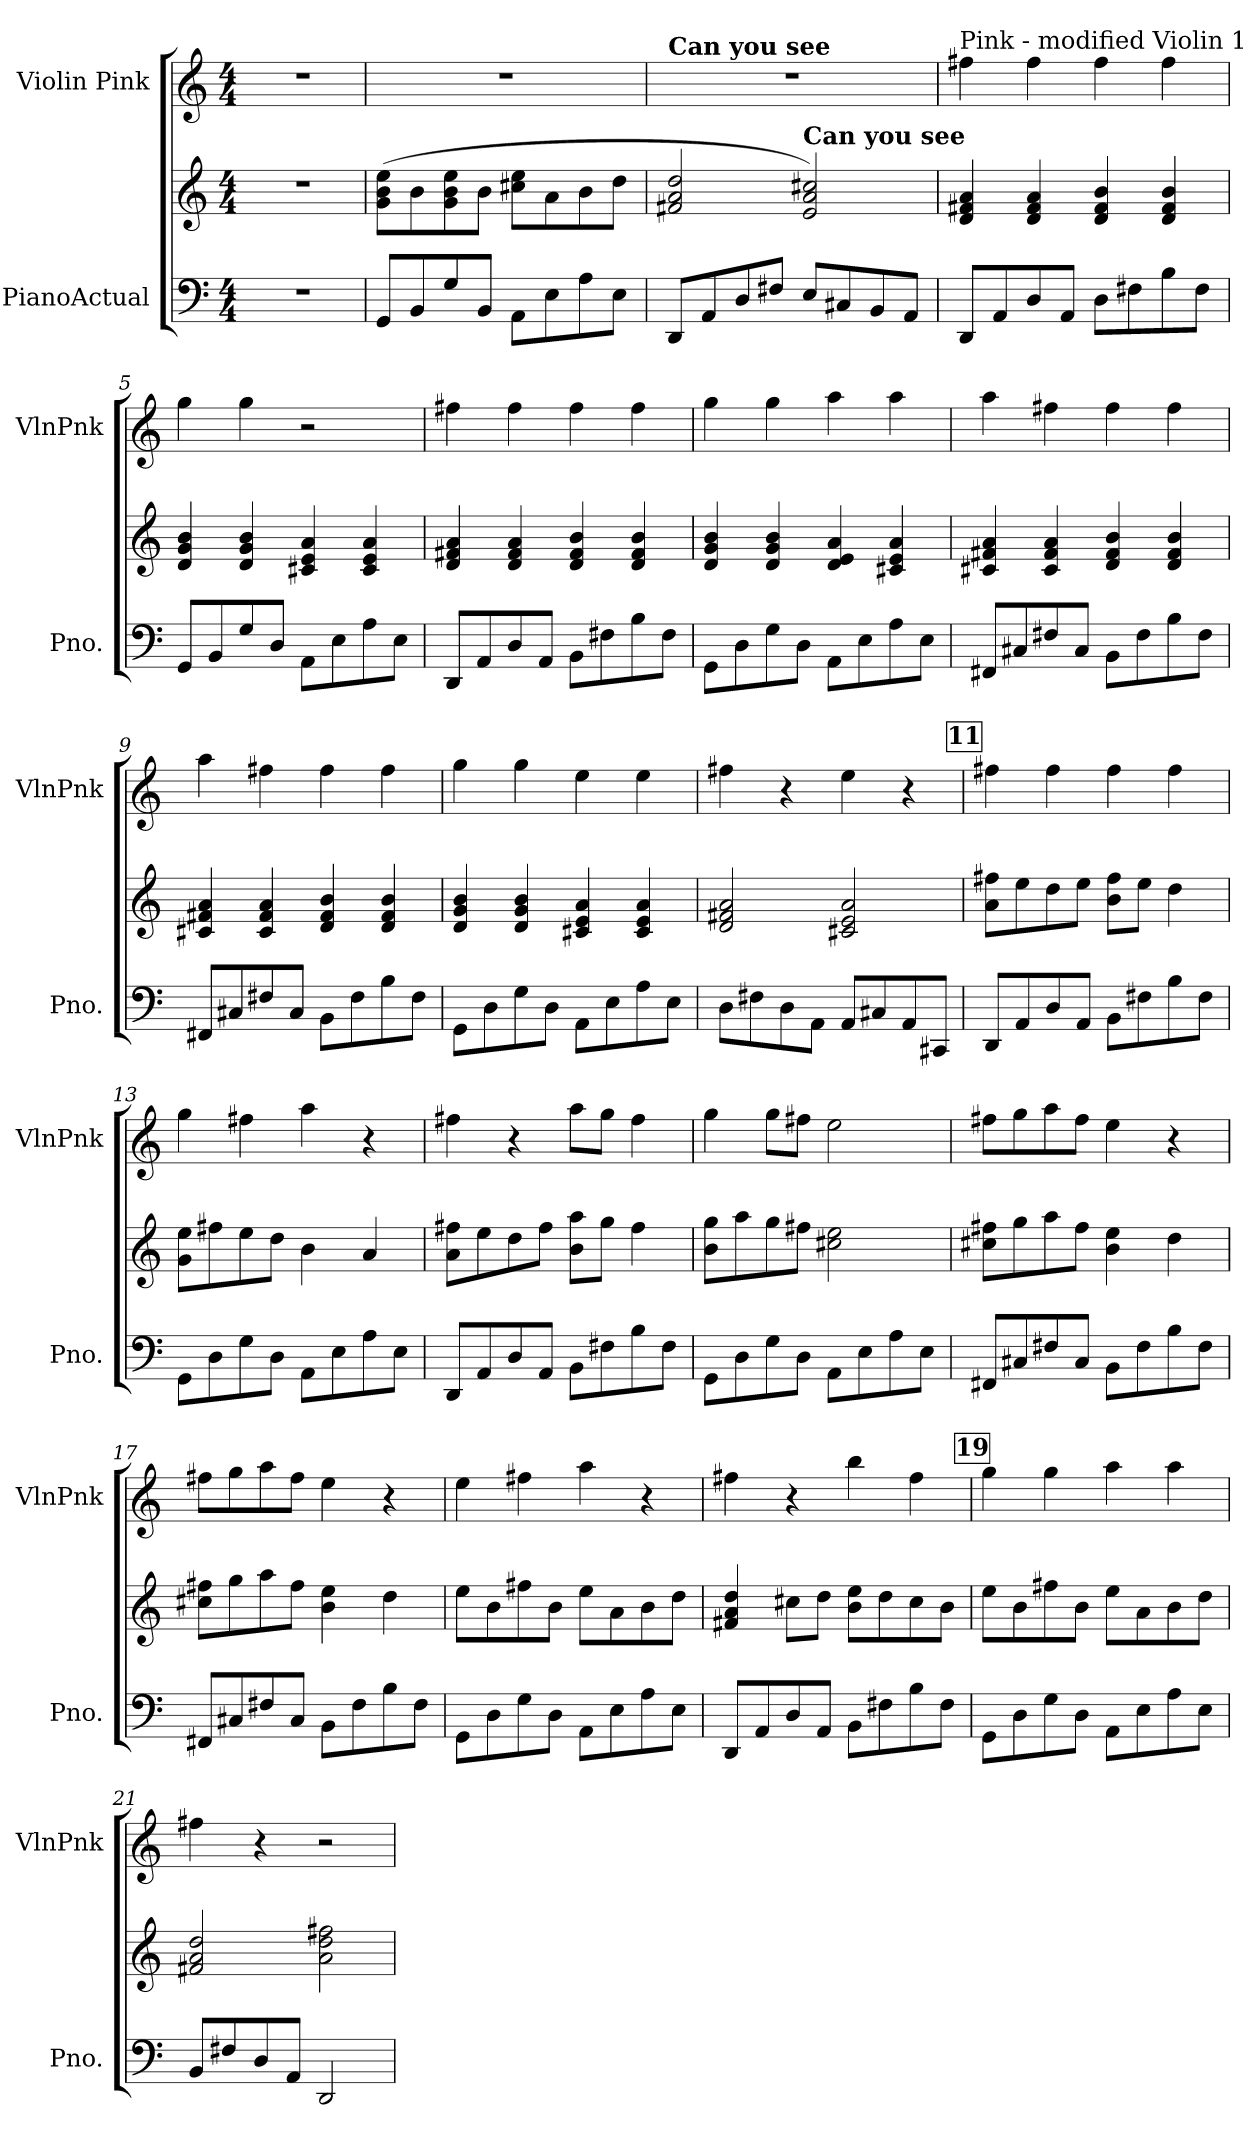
**kern	**kern	**kern
*part2	*part2	*part1
*staff3	*staff2	*staff1
*I"PianoActual	*	*I"Violin Pink
*I'Pno.	*	*I'VlnPnk
*clefF4	*clefG2	*clefG2
*k[]	*k[]	*k[]
*M4/4	*M4/4	*M4/4
=1	=1	=1
1r	1r	1r
=2	=2	=2
8GG/L	(8g\ 8b\ 8ee\L	1r
8BB/	8b\	.
8G\	8g\ 8b\ 8ee\	.
8BB/J	8b\J	.
8AA/L	8cc#X\ 8ee\L	.
8E\	8a/	.
8A\	8b\	.
8E\J	8dd\J	.
=3	=3	=3
!	!	!LO:TX:a:B:t=Can you see
8DD/L	2f#X/ 2a/ 2dd/	1r
8AA/	.	.
8D\	.	.
8F#X\J	.	.
!	!LO:TX:a:B:t=Can you see	!
8E\L	2e/ 2a/ 2cc#X/)	.
8C#X/	.	.
8BB/	.	.
8AA/J	.	.
=4	=4	=4
!	!	!LO:TX:a:t=Pink - modified Violin 1
8DD/L	4d/ 4f#X/ 4a/	4ff#X\
8AA/	.	.
8D\	4d/ 4f#/ 4a/	4ff#\
8AA/J	.	.
8D\L	4d/ 4f#/ 4b/	4ff#\
8F#X\	.	.
8B\	4d/ 4f#/ 4b/	4ff#\
8F#\J	.	.
=5	=5	=5
8GG/L	4d/ 4g/ 4b/	4ggi\
8BB/	.	.
8G\	4d/ 4g/ 4b/	4ggi\
8D\J	.	.
8AA/L	4c#X/ 4e/ 4a/	2r
8E\	.	.
8A\	4c#/ 4e/ 4a/	.
8E\J	.	.
=6	=6	=6
8DD/L	4d/ 4f#X/ 4a/	4ff#X\
8AA/	.	.
8D\	4d/ 4f#/ 4a/	4ff#\
8AA/J	.	.
8BB/L	4d/ 4f#/ 4b/	4ff#\
8F#X\	.	.
8B\	4d/ 4f#/ 4b/	4ff#\
8F#\J	.	.
!!LO:LB:g=z
=7	=7	=7
8GG/L	4d/ 4g/ 4b/	4ggi\
8D\	.	.
8G\	4d/ 4g/ 4b/	4ggi\
8D\J	.	.
8AA/L	4d/ 4e/ 4a/	4aa\
8E\	.	.
8A\	4c#X/ 4e/ 4a/	4aa\
8E\J	.	.
=8	=8	=8
8FF#X/L	4c#X/ 4f#X/ 4a/	4aa\
8C#X/	.	.
8F#X\	4c#/ 4f#/ 4a/	4ff#X\
8C#/J	.	.
8BB/L	4d/ 4f#/ 4b/	4ff#\
8F#\	.	.
8B\	4d/ 4f#/ 4b/	4ff#\
8F#\J	.	.
=9	=9	=9
8FF#X/L	4c#X/ 4f#X/ 4a/	4aa\
8C#X/	.	.
8F#X\	4c#/ 4f#/ 4a/	4ff#X\
8C#/J	.	.
8BB/L	4d/ 4f#/ 4b/	4ff#\
8F#\	.	.
8B\	4d/ 4f#/ 4b/	4ff#\
8F#\J	.	.
=10	=10	=10
8GG/L	4d/ 4g/ 4b/	4ggi\
8D\	.	.
8G\	4d/ 4g/ 4b/	4ggi\
8D\J	.	.
8AA/L	4c#X/ 4e/ 4a/	4ee\
8E\	.	.
8A\	4c#/ 4e/ 4a/	4ee\
8E\J	.	.
!!LO:LB:g=z
=11	=11	=11
8D\L	2d/ 2f#X/ 2a/	4ff#X\
8F#X\	.	.
8D\	.	4r
8AA/J	.	.
8AA/L	2c#X/ 2e/ 2a/	4ee\
8C#X/	.	.
8AA/	.	4r
8CC#X/J	.	.
!!LO:REH:place=s1:a:B:fs=9.9988:t=11
=12	=12	=12
8DD/L	8a\ 8ff#X\L	4ff#X\
8AA/	8ee\	.
8D\	8dd\	4ff#\
8AA/J	8ee\J	.
8BB/L	8b\ 8ff#\L	4ff#\
8F#X\	8ee\J	.
8B\	4dd\	4ff#\
8F#\J	.	.
=13	=13	=13
8GG/L	8g\ 8ee\L	4ggi\
8D\	8ff#X\	.
8G\	8ee\	4ff#X\
8D\J	8dd\J	.
8AA/L	4b\	4aa\
8E\	.	.
8A\	4a/	4r
8E\J	.	.
=14	=14	=14
8DD/L	8a\ 8ff#X\L	4ff#X\
8AA/	8ee\	.
8D\	8dd\	4r
8AA/J	8ff#\J	.
8BB/L	8b\ 8aa\L	8aa\L
8F#X\	8gg\J	8ggi\J
8B\	4ff#\	4ff#\
8F#\J	.	.
!!LO:LB:g=z
=15	=15	=15
8GG/L	8b\ 8gg\L	4ggi\
8D\	8aa\	.
8G\	8gg\	8ggi\L
8D\J	8ff#X\J	8ff#X\J
8AA/L	2cc#X\ 2ee\	2ee\
8E\	.	.
8A\	.	.
8E\J	.	.
=16	=16	=16
8FF#X/L	8cc#X\ 8ff#X\L	8ff#X\L
8C#X/	8gg\	8ggi\
8F#X\	8aa\	8aa\
8C#/J	8ff#\J	8ff#\J
8BB/L	4b\ 4ee\	4ee\
8F#\	.	.
8B\	4dd\	4r
8F#\J	.	.
=17	=17	=17
8FF#X/L	8cc#X\ 8ff#X\L	8ff#X\L
8C#X/	8gg\	8ggi\
8F#X\	8aa\	8aa\
8C#/J	8ff#\J	8ff#\J
8BB/L	4b\ 4ee\	4ee\
8F#\	.	.
8B\	4dd\	4r
8F#\J	.	.
!!LO:PB:g=z
=18	=18	=18
8GG/L	8ee\L	4ee\
8D\	8b\	.
8G\	8ff#X\	4ff#X\
8D\J	8b\J	.
8AA/L	8ee\L	4aa\
8E\	8a/	.
8A\	8b\	4r
8E\J	8dd\J	.
=19	=19	=19
8DD/L	4f#X/ 4a/ 4dd/	4ff#X\
8AA/	.	.
8D\	8cc#X\L	4r
8AA/J	8dd\J	.
8BB/L	8b\ 8ee\L	4bb\
8F#X\	8dd\	.
8B\	8cc#\	4ff#\
8F#\J	8b\J	.
!!LO:REH:place=s1:a:B:fs=9.9988:t=19
=20	=20	=20
8GG/L	8ee\L	4ggi\
8D\	8b\	.
8G\	8ff#X\	4ggi\
8D\J	8b\J	.
8AA/L	8ee\L	4aa\
8E\	8a/	.
8A\	8b\	4aa\
8E\J	8dd\J	.
=21	=21	=21
8BB/L	2f#X/ 2a/ 2dd/	4ff#X\
8F#X\	.	.
8D\	.	4r
8AA/J	.	.
2DD/	2a\ 2dd\ 2ff#X\	2r
=	=	=
*-	*-	*-
